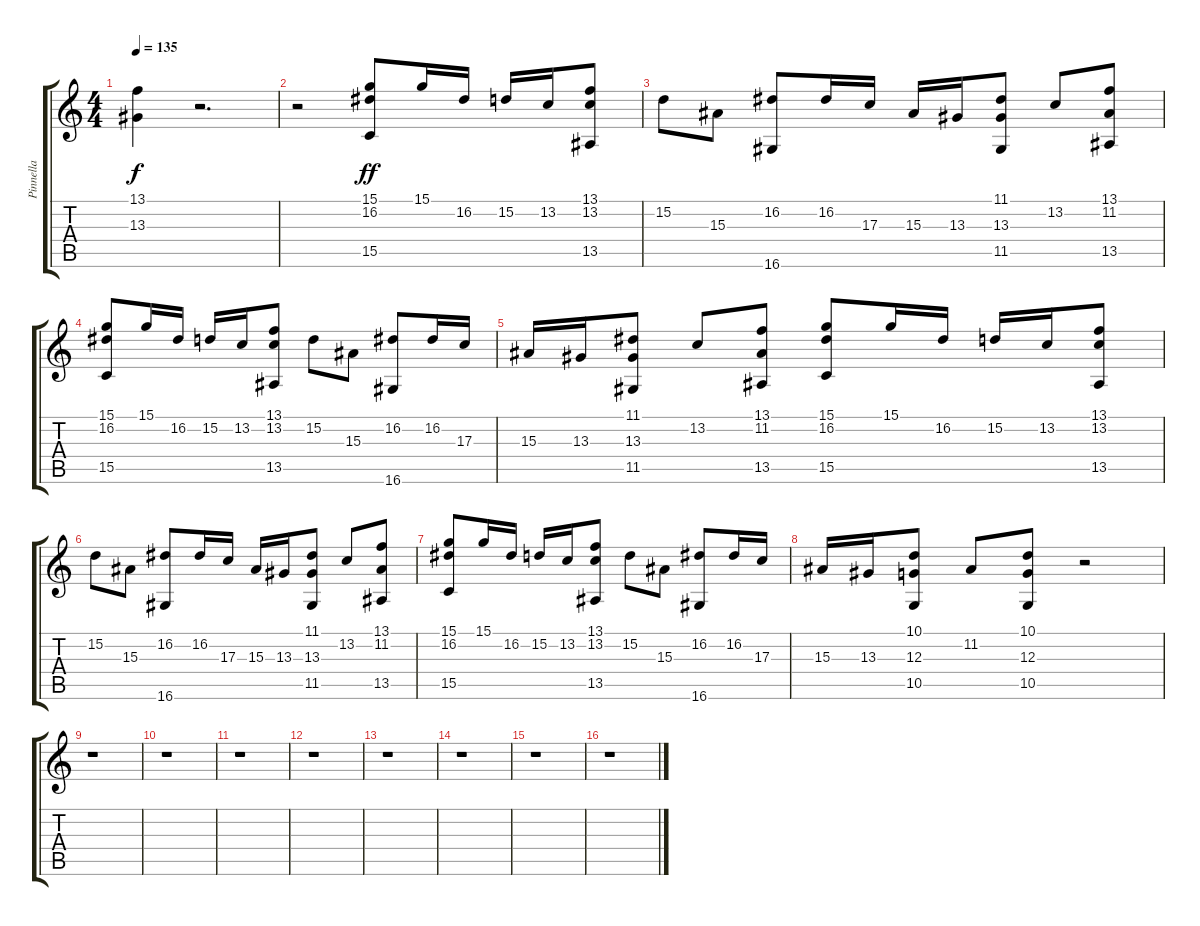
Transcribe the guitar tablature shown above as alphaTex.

\track ("Pinnella" "Pinnella") {instrument brightacousticpiano}
\staff {score tabs}
\tuning (E4 B3 G3 D3 A2 E2) {hide}
\ts (4 4)
\tempo 135
\clef g2
\ks c
(13.1{t} 13.3{t}).4{dy f} r.2{d} |
r.2 (15.1 16.2 15.5).8{dy ff} 15.1.16 16.2.16 15.2.16 13.2.16 (13.1 13.2 13.5).8 |
15.2.8 15.3.8 (16.2 16.6).8 16.2.16 17.3.16 15.3.16 13.3.16 (11.1 13.3 11.5).8 13.2.8 (13.1 11.2 13.5).8 |
(15.1 16.2 15.5).8 15.1.16 16.2.16 15.2.16 13.2.16 (13.1 13.2 13.5).8 15.2.8 15.3.8 (16.2 16.6).8 16.2.16 17.3.16 |
15.3.16 13.3.16 (11.1 13.3 11.5).8 13.2.8 (13.1 11.2 13.5).8 (15.1 16.2 15.5).8 15.1.16 16.2.16 15.2.16 13.2.16 (13.1 13.2 13.5).8 |
15.2.8 15.3.8 (16.2 16.6).8 16.2.16 17.3.16 15.3.16 13.3.16 (11.1 13.3 11.5).8 13.2.8 (13.1 11.2 13.5).8 |
(15.1 16.2 15.5).8 15.1.16 16.2.16 15.2.16 13.2.16 (13.1 13.2 13.5).8 15.2.8 15.3.8 (16.2 16.6).8 16.2.16 17.3.16 |
15.3.16 13.3.16 (10.1 12.3 10.5).8 11.2.8 (10.1 12.3 10.5).8 r.2 |
r.1 |
r.1 |
r.1 |
r.1 |
r.1 |
r.1 |
r.1 |
r.1
